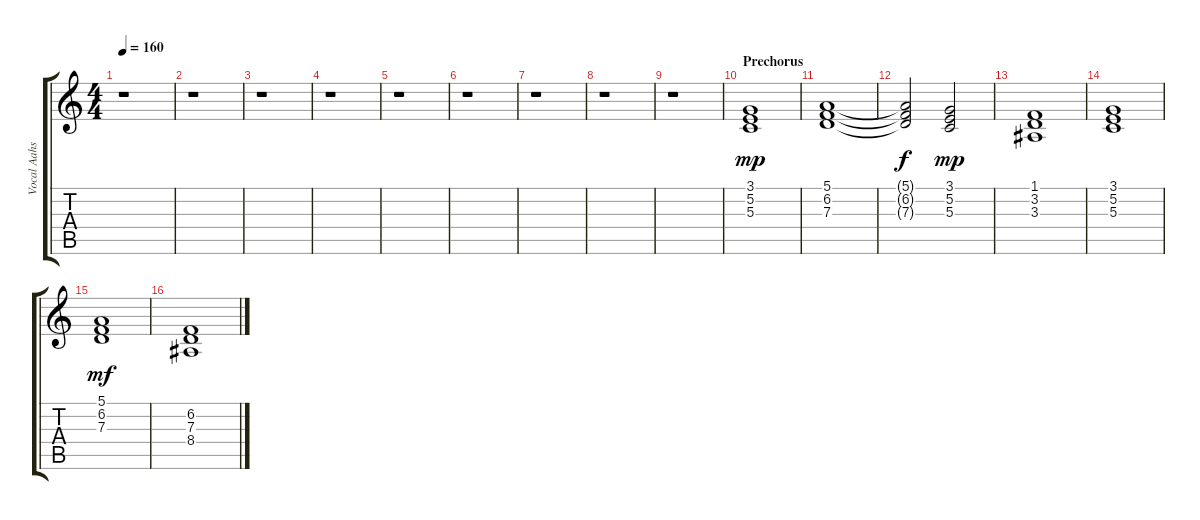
\track ("Vocal Aahs" "Vocal Aahs") {instrument synthstrings1}
\staff {score tabs}
\tuning (E4 B3 G3 D3 A2 E2) {hide}
\ts (4 4)
\tempo 160
\clef g2
\ks c
r.1{dy mp} |
r.1 |
r.1 |
r.1 |
r.1 |
r.1 |
r.1 |
r.1 |
r.1 |
\section ("" "Prechorus")
(3.1 5.2 5.3).1 |
(5.1 6.2 7.3).1 |
(5.1{t} 6.2{t} 7.3{t}).2{dy f} (3.1 5.2 5.3).2{dy mp} |
(1.1 3.2 3.3).1 |
(3.1 5.2 5.3).1 |
(5.1 6.2 7.3).1{dy mf} |
(6.2 7.3 8.4).1
